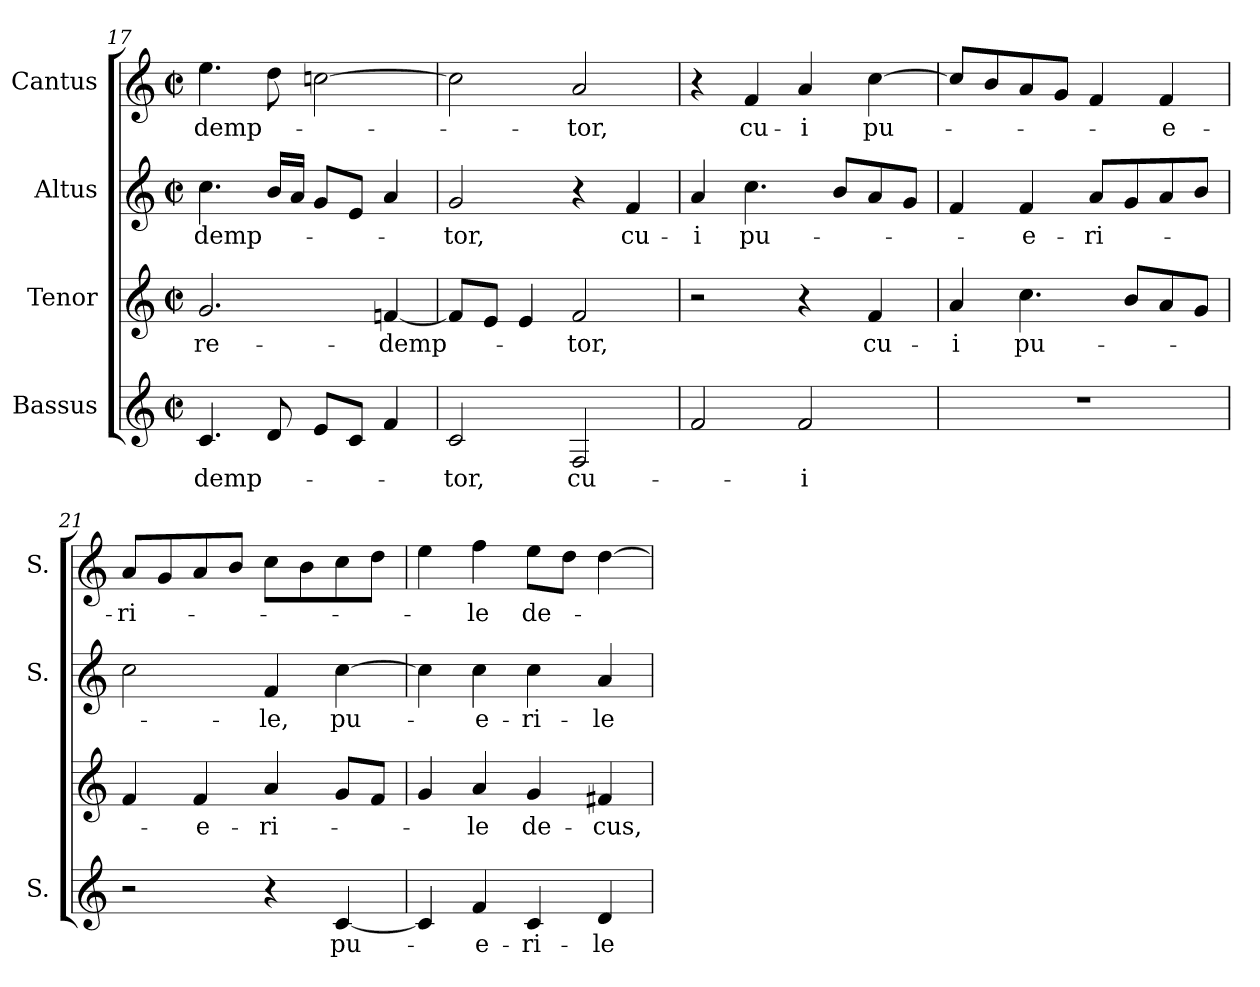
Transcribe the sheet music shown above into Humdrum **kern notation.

**kern	**text	**kern	**text	**kern	**text	**kern	**text
*part4	*part4	*part3	*part3	*part2	*part2	*part1	*part1
*staff4	*staff4	*staff3	*staff3	*staff2	*staff2	*staff1	*staff1
*I"Bassus	*	*I"Tenor	*	*I"Altus	*	*I"Cantus	*
*I'S.	*	*	*	*I'S.	*	*I'S.	*
*clefG2	*	*clefG2	*	*clefG2	*	*clefG2	*
*k[]	*	*k[]	*	*k[]	*	*k[]	*
*C:	*	*C:	*	*C:	*	*C:	*
*M2/2	*	*M2/2	*	*M2/2	*	*M2/2	*
*met(c|)	*	*met(c|)	*	*met(c|)	*	*met(c|)	*
=17	=17	=17	=17	=17	=17	=17	=17
!	!LO:LY:b:color=#000000	!	!	!	!	!	!
!	!	!	!LO:LY:b:color=#000000	!	!	!	!
!	!	!	!	!	!LO:LY:b:color=#000000	!	!
!	!	!	!	!	!	!	!LO:LY:b:color=#000000
4.ci/	-demp-	2.gi/	re-	4.cci\	-demp-	4.eei\	-demp-
8di/	.	.	.	16bi/LL	.	8ddi\	.
.	.	.	.	16ai/JJ	.	.	.
8ei/L	.	.	.	8gi/L	.	[>2ccni\	.
8ci/J	.	.	.	8ei/J	.	.	.
!	!	!	!LO:LY:b:color=#000000	!	!	!	!
4fi/	.	[<4fni/	-demp-	4ai/	.	.	.
=18	=18	=18	=18	=18	=18	=18	=18
!	!LO:LY:b:color=#000000	!	!	!	!	!	!
!	!	!	!	!	!LO:LY:b:color=#000000	!	!
2ci/	-tor,	8fi/L]	.	2gi/	-tor,	2cci\]	.
.	.	8ei/J	.	.	.	.	.
.	.	4ei/	.	.	.	.	.
!	!LO:LY:b:color=#000000	!	!	!	!	!	!
!	!	!	!LO:LY:b:color=#000000	!	!	!	!
!	!	!	!	!	!	!	!LO:LY:b:color=#000000
2Fi/	cu-	2fi/	-tor,	4r	.	2ai/	-tor,
!	!	!	!	!	!LO:LY:b:color=#000000	!	!
.	.	.	.	4fi/	cu-	.	.
!!LO:LB:g=z
=19	=19	=19	=19	=19	=19	=19	=19
!	!	!	!	!	!LO:LY:b:color=#000000	!	!
2fi/	.	2r	.	4ai/	-i	4r	.
!	!	!	!	!	!LO:LY:b:color=#000000	!	!
!	!	!	!	!	!	!	!LO:LY:b:color=#000000
.	.	.	.	4.cci\	pu-	4fi/	cu-
!	!LO:LY:b:color=#000000	!	!	!	!	!	!
!	!	!	!	!	!	!	!LO:LY:b:color=#000000
2fi/	-i	4r	.	.	.	4ai/	-i
.	.	.	.	8bi/L	.	.	.
!	!	!	!LO:LY:b:color=#000000	!	!	!	!
!	!	!	!	!	!	!	!LO:LY:b:color=#000000
.	.	4fi/	cu-	8ai/	.	[>4cci\	pu-
.	.	.	.	8gi/J	.	.	.
=20	=20	=20	=20	=20	=20	=20	=20
!	!	!	!LO:LY:b:color=#000000	!	!	!	!
1r	.	4ai/	-i	4fi/	.	8cci/L]	.
.	.	.	.	.	.	8bi/	.
!	!	!	!LO:LY:b:color=#000000	!	!	!	!
!	!	!	!	!	!LO:LY:b:color=#000000	!	!
.	.	4.cci\	pu-	4fi/	-e-	8ai/	.
.	.	.	.	.	.	8gi/J	.
!	!	!	!	!	!LO:LY:b:color=#000000	!	!
.	.	.	.	8ai/L	-ri-	4fi/	.
.	.	8bi/L	.	8gi/	.	.	.
!	!	!	!	!	!	!	!LO:LY:b:color=#000000
.	.	8ai/	.	8ai/	.	4fi/	-e-
.	.	8gi/J	.	8bi/J	.	.	.
=21	=21	=21	=21	=21	=21	=21	=21
!	!	!	!	!	!	!	!LO:LY:b:color=#000000
2r	.	4fi/	.	2cci\	.	8ai/L	-ri-
.	.	.	.	.	.	8gi/	.
!	!	!	!LO:LY:b:color=#000000	!	!	!	!
.	.	4fi/	-e-	.	.	8ai/	.
.	.	.	.	.	.	8bi/J	.
!	!	!	!LO:LY:b:color=#000000	!	!	!	!
!	!	!	!	!	!LO:LY:b:color=#000000	!	!
4r	.	4ai/	-ri-	4fi/	-le,	8cci\L	.
.	.	.	.	.	.	8bi\	.
!	!LO:LY:b:color=#000000	!	!	!	!	!	!
!	!	!	!	!	!LO:LY:b:color=#000000	!	!
[<4ci/	pu-	8gi/L	.	[>4cci\	pu-	8cci\	.
.	.	8fi/J	.	.	.	8ddi\J	.
=22	=22	=22	=22	=22	=22	=22	=22
4ci/]	.	4gi/	.	4cci\]	.	4eei\	.
!	!LO:LY:b:color=#000000	!	!	!	!	!	!
!	!	!	!LO:LY:b:color=#000000	!	!	!	!
!	!	!	!	!	!LO:LY:b:color=#000000	!	!
!	!	!	!	!	!	!	!LO:LY:b:color=#000000
4fi/	-e-	4ai/	-le	4cci\	-e-	4ffi\	-le
!	!LO:LY:b:color=#000000	!	!	!	!	!	!
!	!	!	!LO:LY:b:color=#000000	!	!	!	!
!	!	!	!	!	!LO:LY:b:color=#000000	!	!
!	!	!	!	!	!	!	!LO:LY:b:color=#000000
4ci/	-ri-	4gi/	de-	4cci\	-ri-	8eei\L	de-
.	.	.	.	.	.	8ddi\J	.
!	!LO:LY:b:color=#000000	!	!	!	!	!	!
!	!	!	!LO:LY:b:color=#000000	!	!	!	!
!	!	!	!	!	!LO:LY:b:color=#000000	!	!
4di/	-le	4f#Xi/	-cus,	4ai/	-le	[>4ddi\	.
=	=	=	=	=	=	=	=
*-	*-	*-	*-	*-	*-	*-	*-
